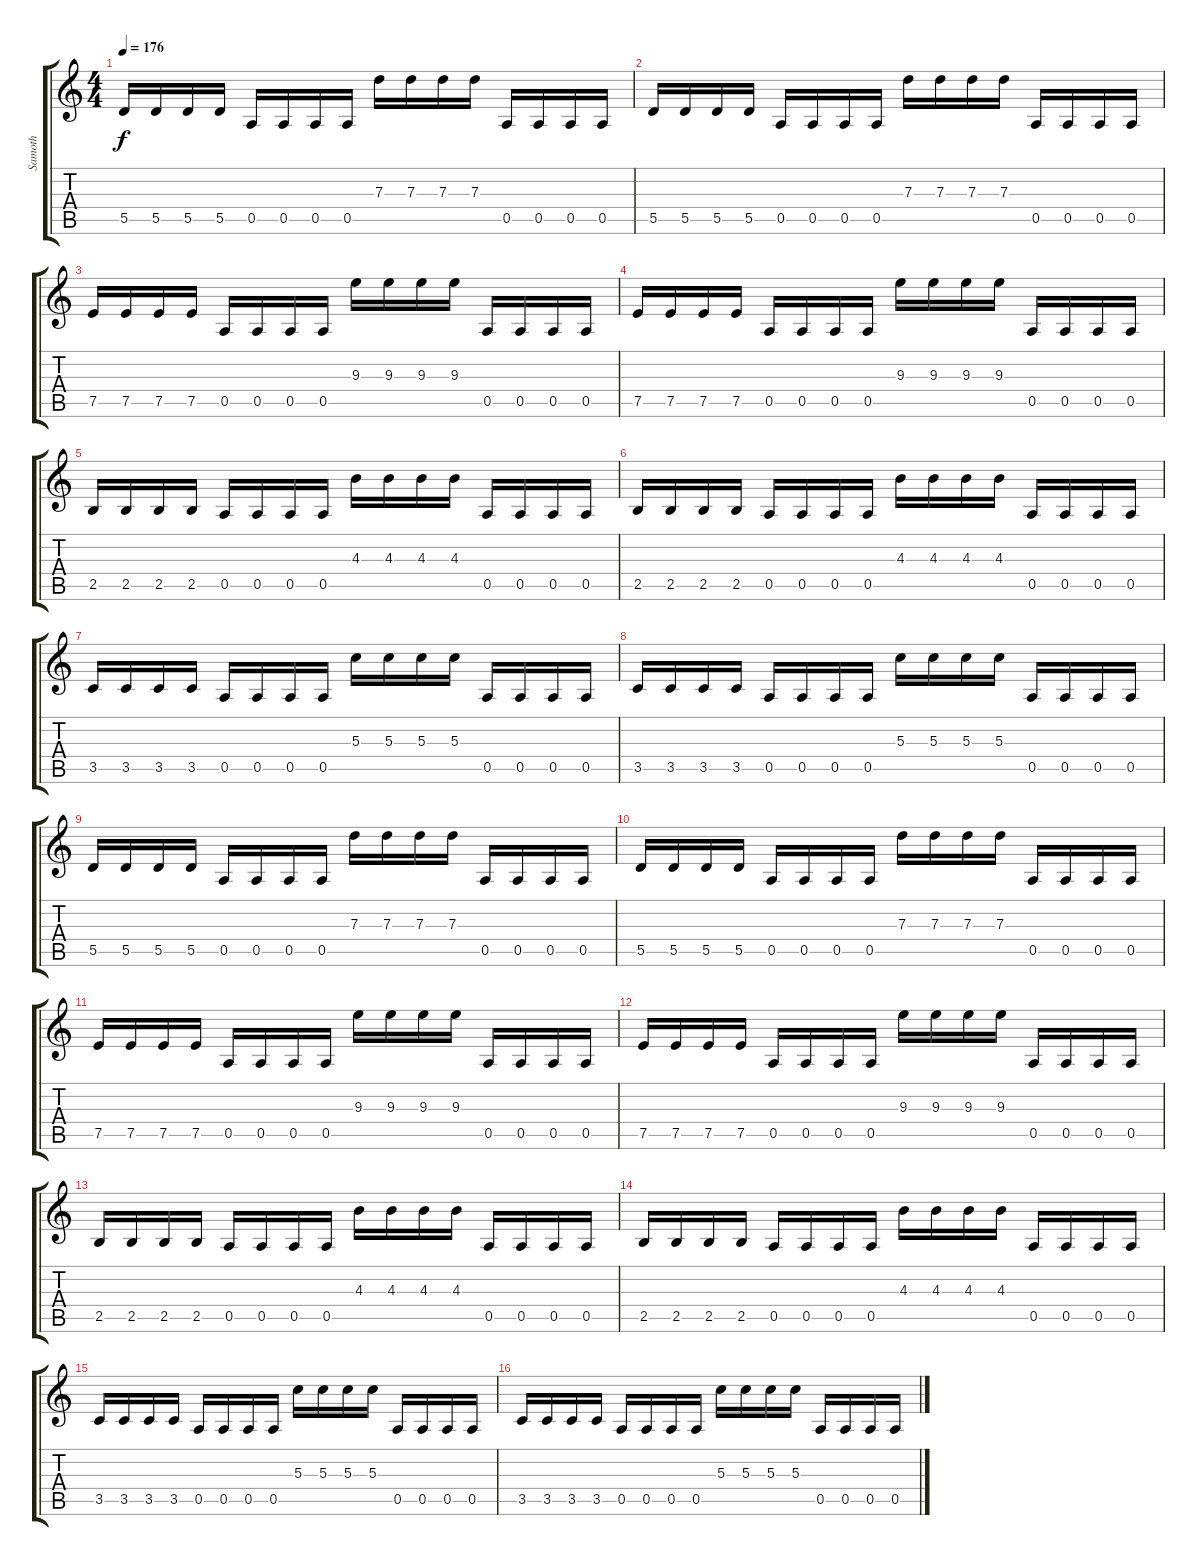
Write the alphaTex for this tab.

\track ("Samoth" "Samoth") {instrument overdrivenguitar}
\staff {score tabs}
\tuning (E4 B3 G3 D3 A2 E2) {hide}
\ts (4 4)
\tempo 176
\clef g2
\ks c
5.5.16{dy f} 5.5.16 5.5.16 5.5.16 0.5.16 0.5.16 0.5.16 0.5.16 7.3.16 7.3.16 7.3.16 7.3.16 0.5.16 0.5.16 0.5.16 0.5.16 |
5.5.16 5.5.16 5.5.16 5.5.16 0.5.16 0.5.16 0.5.16 0.5.16 7.3.16 7.3.16 7.3.16 7.3.16 0.5.16 0.5.16 0.5.16 0.5.16 |
7.5.16 7.5.16 7.5.16 7.5.16 0.5.16 0.5.16 0.5.16 0.5.16 9.3.16 9.3.16 9.3.16 9.3.16 0.5.16 0.5.16 0.5.16 0.5.16 |
7.5.16 7.5.16 7.5.16 7.5.16 0.5.16 0.5.16 0.5.16 0.5.16 9.3.16 9.3.16 9.3.16 9.3.16 0.5.16 0.5.16 0.5.16 0.5.16 |
2.5.16 2.5.16 2.5.16 2.5.16 0.5.16 0.5.16 0.5.16 0.5.16 4.3.16 4.3.16 4.3.16 4.3.16 0.5.16 0.5.16 0.5.16 0.5.16 |
2.5.16 2.5.16 2.5.16 2.5.16 0.5.16 0.5.16 0.5.16 0.5.16 4.3.16 4.3.16 4.3.16 4.3.16 0.5.16 0.5.16 0.5.16 0.5.16 |
3.5.16 3.5.16 3.5.16 3.5.16 0.5.16 0.5.16 0.5.16 0.5.16 5.3.16 5.3.16 5.3.16 5.3.16 0.5.16 0.5.16 0.5.16 0.5.16 |
3.5.16 3.5.16 3.5.16 3.5.16 0.5.16 0.5.16 0.5.16 0.5.16 5.3.16 5.3.16 5.3.16 5.3.16 0.5.16 0.5.16 0.5.16 0.5.16 |
5.5.16 5.5.16 5.5.16 5.5.16 0.5.16 0.5.16 0.5.16 0.5.16 7.3.16 7.3.16 7.3.16 7.3.16 0.5.16 0.5.16 0.5.16 0.5.16 |
5.5.16 5.5.16 5.5.16 5.5.16 0.5.16 0.5.16 0.5.16 0.5.16 7.3.16 7.3.16 7.3.16 7.3.16 0.5.16 0.5.16 0.5.16 0.5.16 |
7.5.16 7.5.16 7.5.16 7.5.16 0.5.16 0.5.16 0.5.16 0.5.16 9.3.16 9.3.16 9.3.16 9.3.16 0.5.16 0.5.16 0.5.16 0.5.16 |
7.5.16 7.5.16 7.5.16 7.5.16 0.5.16 0.5.16 0.5.16 0.5.16 9.3.16 9.3.16 9.3.16 9.3.16 0.5.16 0.5.16 0.5.16 0.5.16 |
2.5.16 2.5.16 2.5.16 2.5.16 0.5.16 0.5.16 0.5.16 0.5.16 4.3.16 4.3.16 4.3.16 4.3.16 0.5.16 0.5.16 0.5.16 0.5.16 |
2.5.16 2.5.16 2.5.16 2.5.16 0.5.16 0.5.16 0.5.16 0.5.16 4.3.16 4.3.16 4.3.16 4.3.16 0.5.16 0.5.16 0.5.16 0.5.16 |
3.5.16 3.5.16 3.5.16 3.5.16 0.5.16 0.5.16 0.5.16 0.5.16 5.3.16 5.3.16 5.3.16 5.3.16 0.5.16 0.5.16 0.5.16 0.5.16 |
3.5.16 3.5.16 3.5.16 3.5.16 0.5.16 0.5.16 0.5.16 0.5.16 5.3.16 5.3.16 5.3.16 5.3.16 0.5.16 0.5.16 0.5.16 0.5.16
